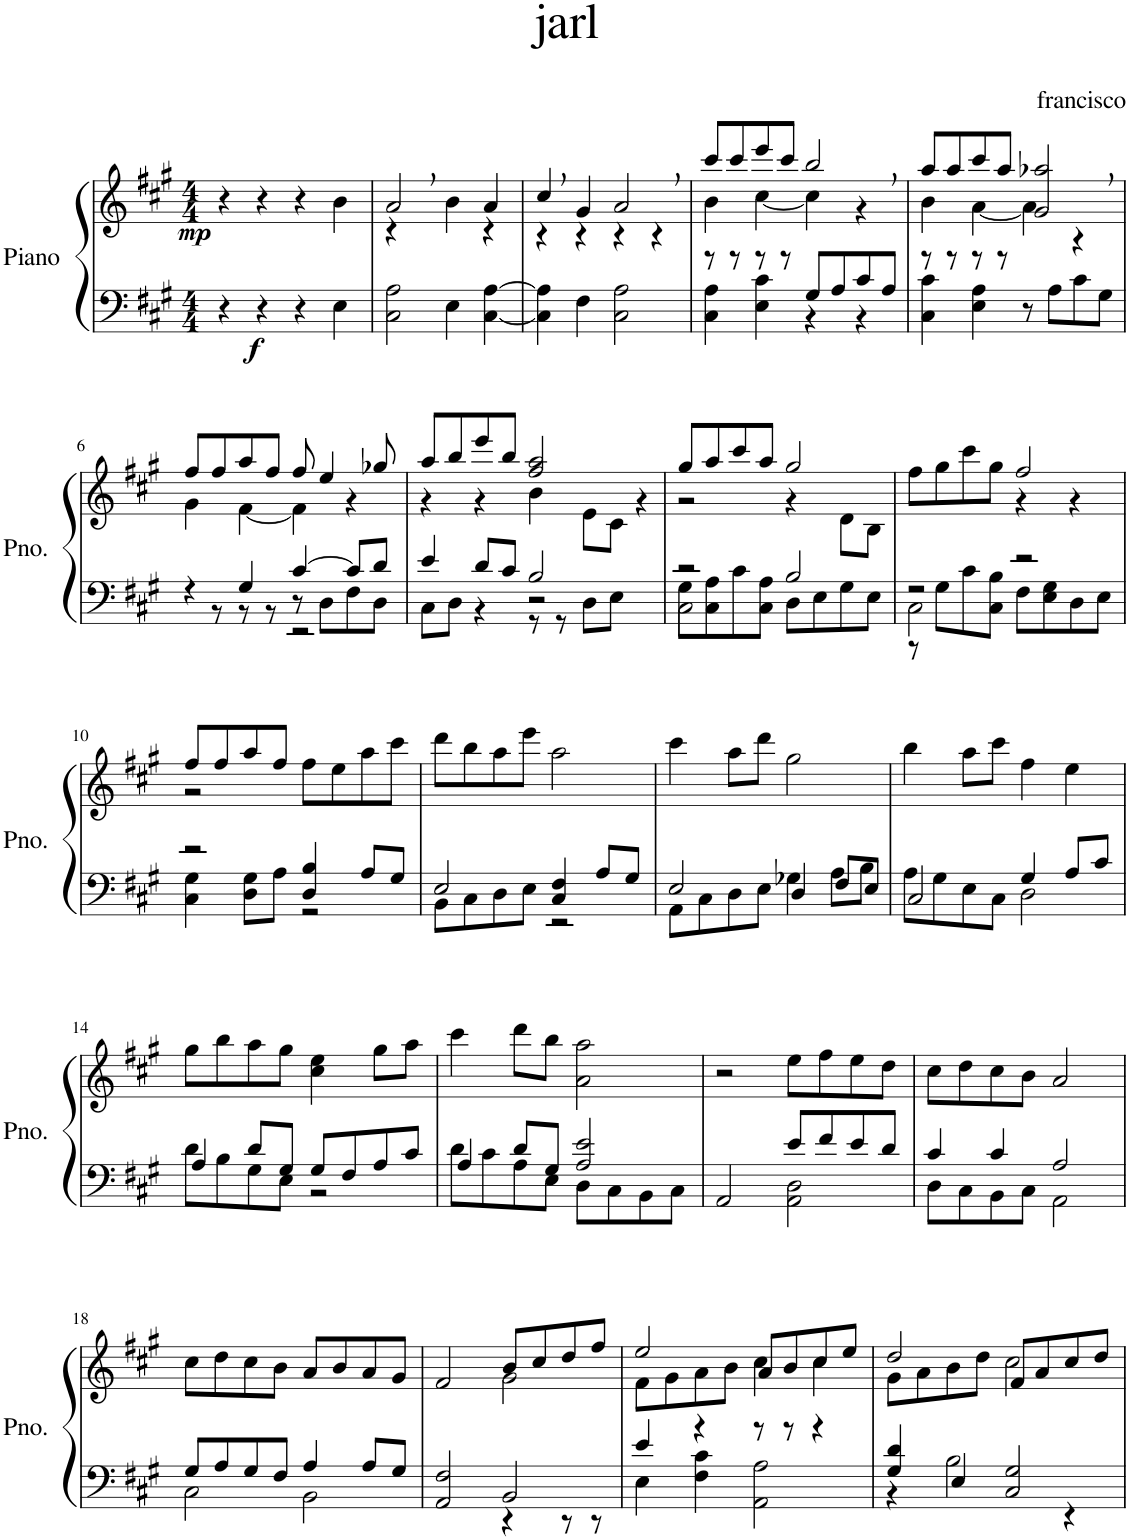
**kern	**kern	**dynam
*part1	*part1	*part1
*staff2	*staff1	*staff1/2
*I"Piano	*	*
*I'Pno.	*	*
*clefF4	*clefG2	*
*k[f#c#g#]	*k[f#c#g#]	*
*M4/4	*M4/4	*
=1	=1	=1
4r	4r	.
4r	4r	.
4r	4r	.
4E\	4b\	.
=2	=2	=2
*	*^	*
!	!	!	!LO:DY:b=2
!	!	!	!LO:DY:n=1:b
2C#\ 2A\	2a,/	4r	f mp
.	.	2ryy	.
4E\	4b\	.	.
[4C#\ [4A\	4a/	4r	.
=3	=3	=3	=3
4C#\] 4A\]	4cc#,/	4r	.
4F#\	4g#/	4r	.
2C#\ 2A\	2a,/	4r	.
.	.	4r	.
=4	=4	=4	=4
*^	*	*	*
8r	4C#\ 4A\	8ccc#/L	4b\	.
8r	.	8ccc#/	.	.
8r	4E\ 4c#\	8eee/	[4cc#\	.
8r	.	8ccc#/J	.	.
8G#/L	4r	2bb,/	4cc#\]	.
8A/	.	.	.	.
8c#/	4r	.	4r	.
8A/J	.	.	.	.
=5	=5	=5	=5	=5
8r	4C#\ 4c#\	8aa/L	4b\	.
8r	.	8aa/	.	.
8r	4E\ 4A\	8ccc#/	[4a\	.
8r	.	8aa/J	.	.
8r	2ryy	2g#/, 2aa-X/,	4a\]	.
8A\L	.	.	.	.
8c#\	.	.	4r	.
8G#\J	.	.	.	.
!!LO:LB:g=z	!!
=6	=6	=6	=6	=6
*	*^	*	*	*
4r	8ryy	2ryy	8ff#/L	4g#\	.
.	8r	.	8ff#/	.	.
4G#/	8r	.	8aa/	[4f#\	.
.	8r	.	8ff#/J	.	.
[4c#/	8r	2r	8ff#/	4f#\]	.
.	8D\L	.	4ee/	.	.
8c#/L]	8F#\	.	.	4r	.
8d/J	8D\J	.	8gg-X/	.	.
=7	=7	=7	=7	=7	=7
4e/	2ryy	8C#\L	8aa/L	4r	.
.	.	8D\J	8bb/	.	.
8d/L	.	4r	8eee/	4r	.
8c#/J	.	.	8bb/J	.	.
2B/	2r	8r	2ff#/ 2aa/	4b\	.
.	.	8r	.	.	.
.	.	8D\L	.	8e\L	.
.	.	8E\J	.	8c#\J	.
4ryy	4ryy	4ryy	4ryy	4r	.
=8	=8	=8	=8	=8	=8
2r	2C#\	8G#\L	8gg#/L	2r	.
.	.	8C#\ 8A\	8aa/	.	.
.	.	8c#\	8ccc#/	.	.
.	.	8C#\ 8A\J	8aa/J	.	.
2B/	2ryy	8D\L	2gg#/	4r	.
.	.	8E\	.	.	.
.	.	8G#\	.	8d\L	.
.	.	8E\J	.	8B\J	.
=9	=9	=9	=9	=9	=9
2r	2C#\	8r	8ff#\L	2ryy	.
.	.	8G#\L	8gg#\	.	.
.	.	8c#\	8ccc#\	.	.
.	.	8C#\ 8B\J	8gg#\J	.	.
2r	2ryy	8F#\L	2ff#/	4r	.
.	.	8E\ 8G#\	.	.	.
.	.	8D\	.	4r	.
.	.	8E\J	.	.	.
!!LO:LB:g=z	!!
=10	=10	=10	=10	=10	=10
2r	2ryy	4C#\ 4G#\	8ff#/L	2r	.
.	.	.	8ff#/	.	.
.	.	8D\ 8G#\L	8aa/	.	.
.	.	8A\J	8ff#/J	.	.
4D/ 4B/	2r	2ryy	8ff#\L	2ryy	.
.	.	.	8ee\	.	.
8A/L	.	.	8aa\	.	.
8G#/J	.	.	8ccc#\J	.	.
*	*v	*v	*	*	*
*	*	*v	*v	*
=11	=11	=11	=11
2E/	8BB\L	8ddd\L	.
.	8C#\	8bb\	.
.	8D\	8aa\	.
.	8E\J	8eee\J	.
4C#/ 4F#/	2r	2aa\	.
8A/L	.	.	.
8G#/J	.	.	.
=12	=12	=12	=12
2E/	8AA\L	4ccc#\	.
.	8C#\	.	.
.	8D\	8aa\L	.
.	8E\J	8ddd\J	.
4D/	4G-X\	2gg#\	.
8F#/L	8A\L	.	.
8E/J	8B\J	.	.
=13	=13	=13	=13
2C#/	8A\L	4bb\	.
.	8G#\	.	.
.	8E\	8aa\L	.
.	8C#\J	8ccc#\J	.
4G#/	2D\	4ff#\	.
8A/L	.	4ee\	.
8c#/J	.	.	.
!!LO:LB:g=z
=14	=14	=14	=14
4A/	8d\L	8gg#\L	.
.	8B\	8bb\	.
8d/L	8G#\	8aa\	.
8G#/J	8E\J	8gg#\J	.
8G#/L	2r	4cc#\ 4ee\	.
8F#/	.	.	.
8A/	.	8gg#\L	.
8c#/J	.	8aa\J	.
=15	=15	=15	=15
4A/	8d\L	4ccc#\	.
.	8c#\	.	.
8d/L	8A\	8ddd\L	.
8G#/J	8E\J	8bb\J	.
2A/ 2e/	8D\L	2a\ 2aa\	.
.	8C#\	.	.
.	8BB\	.	.
.	8C#\J	.	.
=16	=16	=16	=16
2AA/	2ryy	2r	.
8e/L	2AA\ 2D\	8ee\L	.
8f#/	.	8ff#\	.
8e/	.	8ee\	.
8d/J	.	8dd\J	.
=17	=17	=17	=17
4c#/	8D\L	8cc#\L	.
.	8C#\	8dd\	.
4c#/	8BB\	8cc#\	.
.	8C#\J	8b\J	.
2A/	2AA\	2a/	.
!!LO:LB:g=z
=18	=18	=18	=18
8G#/L	2C#\	8cc#\L	.
8A/	.	8dd\	.
8G#/	.	8cc#\	.
8F#/J	.	8b\J	.
4A/	2BB\	8a/L	.
.	.	8b/	.
8A/L	.	8a/	.
8G#/J	.	8g#/J	.
=19	=19	=19	=19
*	*	*^	*
2AA/ 2F#/	2ryy	2f#/	2ryy	.
2BB/	4r	8b/L	2g#\	.
.	.	8cc#/	.	.
.	8r	8dd/	.	.
.	8r	8ff#/J	.	.
=20	=20	=20	=20	=20
4e/	4E\	2ee/	8f#\L	.
.	.	.	8g#\	.
4r	4F#\ 4c#\	.	8a\	.
.	.	.	8b\J	.
8r	2AA\ 2A\	8a/L	4cc#\	.
8r	.	8b/	.	.
4r	.	8cc#/	4cc#\	.
.	.	8ee/J	.	.
=21	=21	=21	=21	=21
4G#/ 4d/	4r	2dd/	8g#\L	.
.	.	.	8a\	.
4E/	2B\	.	8b\	.
.	.	.	8dd\J	.
2C#/ 2G#/	.	8f#/L	2cc#\	.
.	.	8a/	.	.
.	4r	8cc#/	.	.
.	.	8dd/J	.	.
*v	*v	*	*	*
*	*v	*v	*
=	=	=
*-	*-	*-
